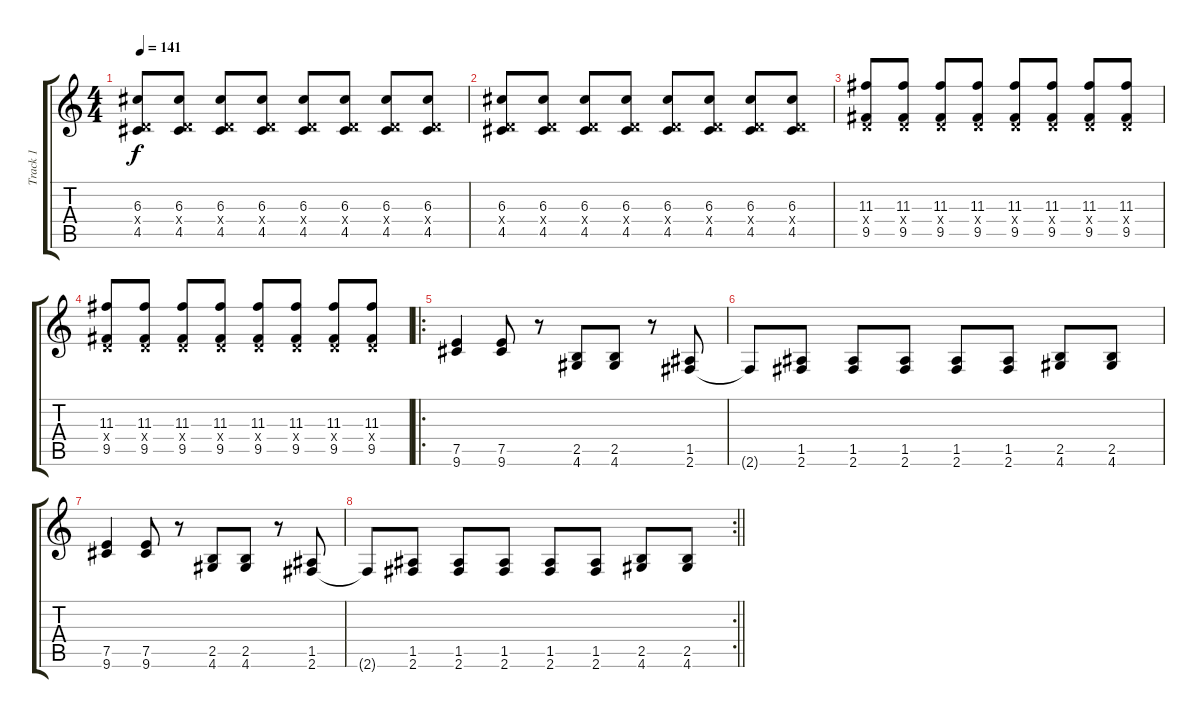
\track ("Track 1" "Track 1") {instrument distortionguitar}
\staff {score tabs}
\tuning (E4 B3 G3 D3 A2 E2) {hide}
\ts (4 4)
\tempo 141
\clef g2
\ks c
(6.3 0.4{x} 4.5).8{dy f} (6.3 0.4{x} 4.5).8 (6.3 0.4{x} 4.5).8 (6.3 0.4{x} 4.5).8 (6.3 0.4{x} 4.5).8 (6.3 0.4{x} 4.5).8 (6.3 0.4{x} 4.5).8 (6.3 0.4{x} 4.5).8 |
(6.3 0.4{x} 4.5).8 (6.3 0.4{x} 4.5).8 (6.3 0.4{x} 4.5).8 (6.3 0.4{x} 4.5).8 (6.3 0.4{x} 4.5).8 (6.3 0.4{x} 4.5).8 (6.3 0.4{x} 4.5).8 (6.3 0.4{x} 4.5).8 |
(11.3 0.4{x} 9.5).8 (11.3 0.4{x} 9.5).8 (11.3 0.4{x} 9.5).8 (11.3 0.4{x} 9.5).8 (11.3 0.4{x} 9.5).8 (11.3 0.4{x} 9.5).8 (11.3 0.4{x} 9.5).8 (11.3 0.4{x} 9.5).8 |
(11.3 0.4{x} 9.5).8 (11.3 0.4{x} 9.5).8 (11.3 0.4{x} 9.5).8 (11.3 0.4{x} 9.5).8 (11.3 0.4{x} 9.5).8 (11.3 0.4{x} 9.5).8 (11.3 0.4{x} 9.5).8 (11.3 0.4{x} 9.5).8 |
\ro
(7.5 9.6).4 (7.5 9.6).8 r.8 (2.5 4.6).8 (2.5 4.6).8 r.8 (1.5 2.6).8 |
2.6{t}.8 (1.5 2.6).8 (1.5 2.6).8 (1.5 2.6).8 (1.5 2.6).8 (1.5 2.6).8 (2.5 4.6).8 (2.5 4.6).8 |
(7.5 9.6).4 (7.5 9.6).8 r.8 (2.5 4.6).8 (2.5 4.6).8 r.8 (1.5 2.6).8 |
\rc 2
\barLineRight lightlight
2.6{t}.8 (1.5 2.6).8 (1.5 2.6).8 (1.5 2.6).8 (1.5 2.6).8 (1.5 2.6).8 (2.5 4.6).8 (2.5 4.6).8
